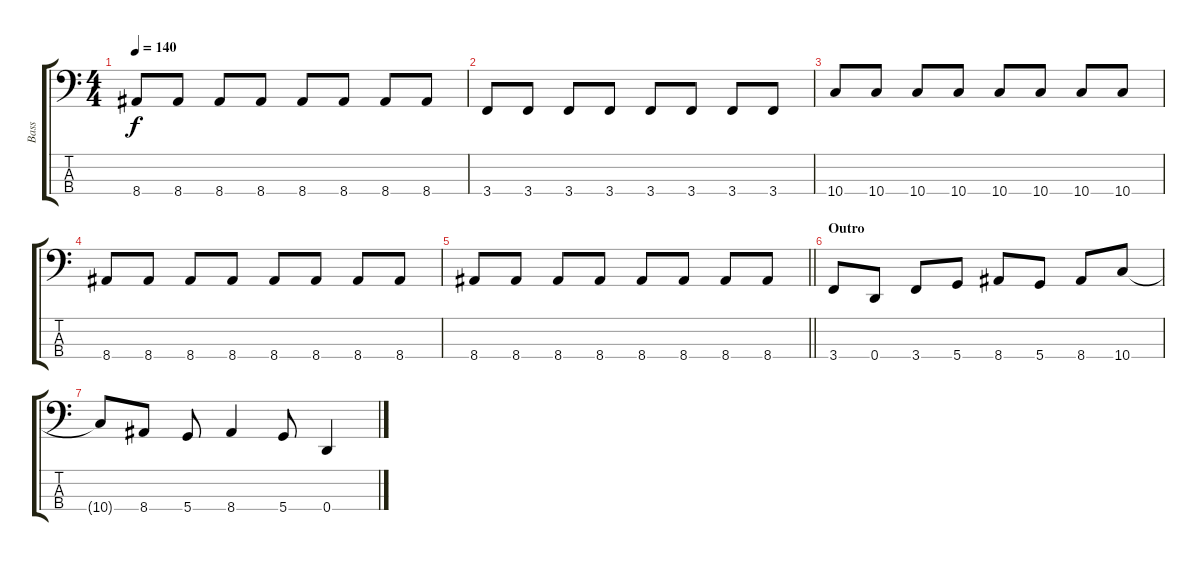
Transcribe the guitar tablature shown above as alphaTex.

\track ("Bass" "Bass") {instrument electricbassfinger}
\staff {score tabs}
\tuning (G2 D2 A1 D1) {hide}
\ts (4 4)
\tempo 140
\clef f4
\ks c
8.4.8{dy f} 8.4.8 8.4.8 8.4.8 8.4.8 8.4.8 8.4.8 8.4.8 |
3.4.8 3.4.8 3.4.8 3.4.8 3.4.8 3.4.8 3.4.8 3.4.8 |
10.4.8 10.4.8 10.4.8 10.4.8 10.4.8 10.4.8 10.4.8 10.4.8 |
8.4.8 8.4.8 8.4.8 8.4.8 8.4.8 8.4.8 8.4.8 8.4.8 |
\barLineRight lightlight
8.4.8 8.4.8 8.4.8 8.4.8 8.4.8 8.4.8 8.4.8 8.4.8 |
\section ("" "Outro")
3.4.8 0.4.8 3.4.8 5.4.8 8.4.8 5.4.8 8.4.8 10.4.8 |
10.4{t}.8 8.4.8 5.4.8 8.4.4 5.4.8 0.4.4
